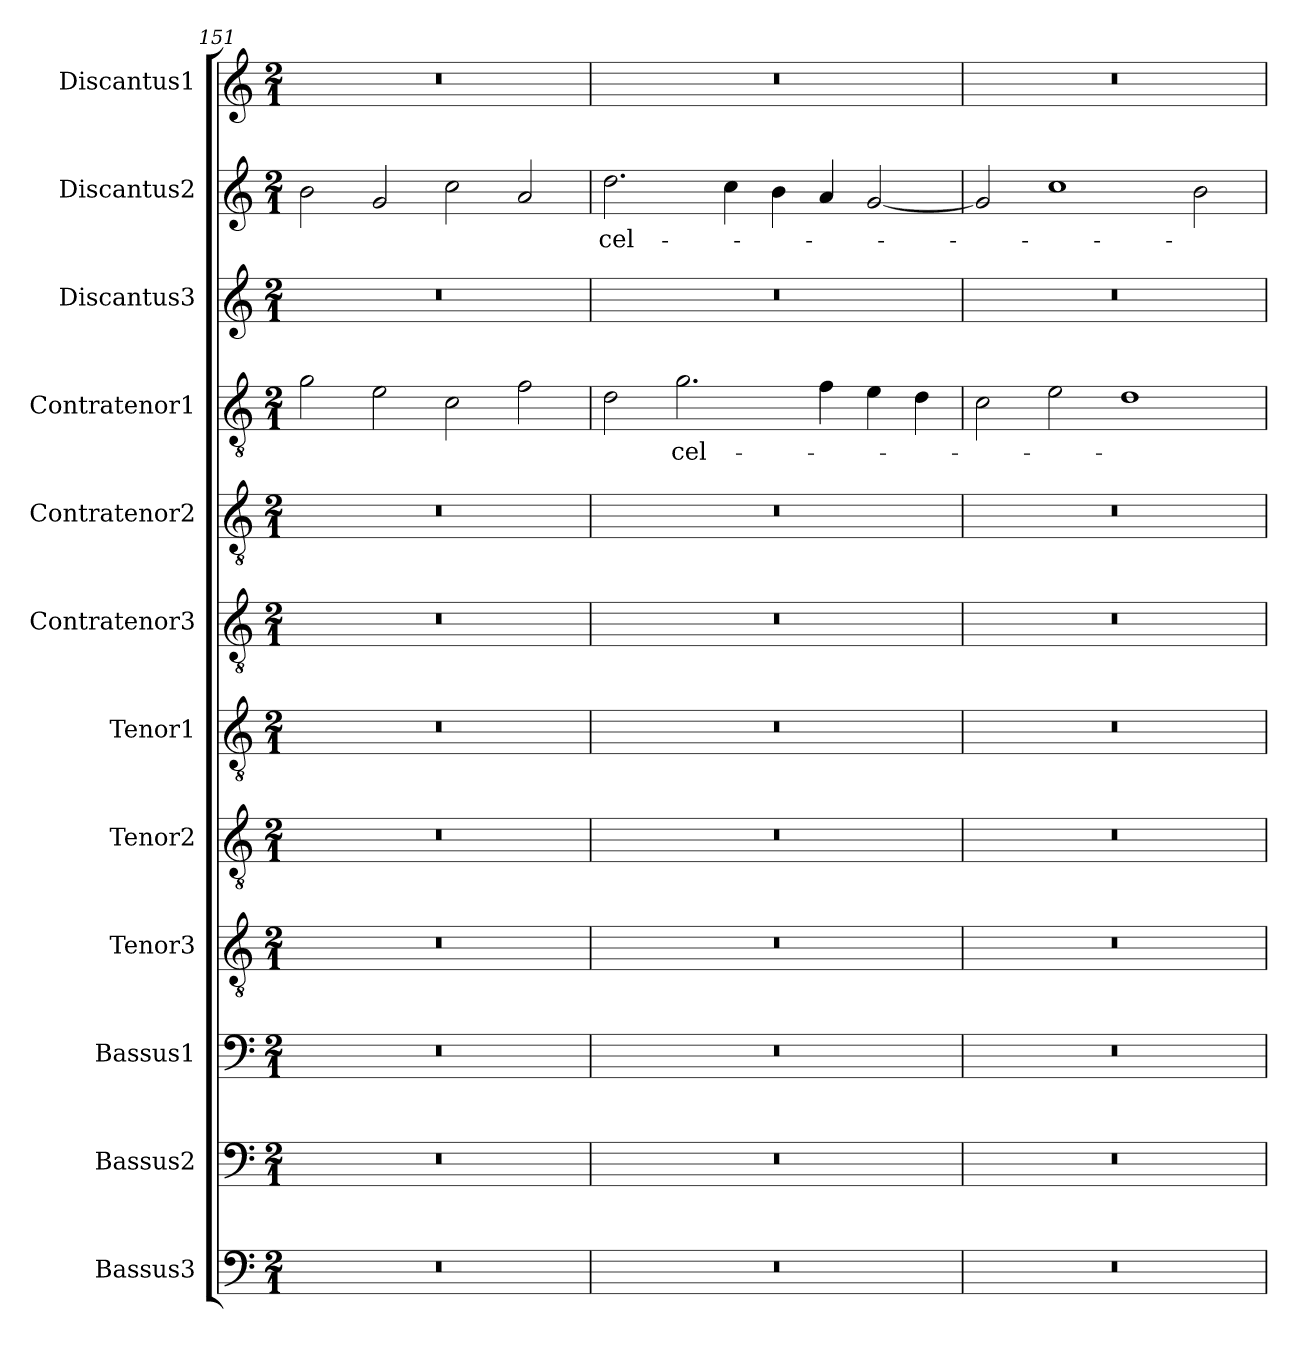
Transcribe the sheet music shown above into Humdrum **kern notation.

**kern	**kern	**kern	**kern	**kern	**kern	**kern	**kern	**kern	**text	**kern	**kern	**text	**kern
*part12	*part11	*part10	*part9	*part8	*part7	*part6	*part5	*part4	*part4	*part3	*part2	*part2	*part1
*staff12	*staff11	*staff10	*staff9	*staff8	*staff7	*staff6	*staff5	*staff4	*staff4	*staff3	*staff2	*staff2	*staff1
*I"Bassus3	*I"Bassus2	*I"Bassus1	*I"Tenor3	*I"Tenor2	*I"Tenor1	*I"Contratenor3	*I"Contratenor2	*I"Contratenor1	*	*I"Discantus3	*I"Discantus2	*	*I"Discantus1
*I'B3	*I'B2	*I'B1	*I'T3	*I'T2	*I'T1	*I'Ct3	*I'Ct2	*I'Ct1	*	*I'D3	*I'D2	*	*I'D1
*clefF4	*clefF4	*clefF4	*clefGv2	*clefGv2	*clefGv2	*clefGv2	*clefGv2	*clefGv2	*	*clefG2	*clefG2	*	*clefG2
*k[]	*k[]	*k[]	*k[]	*k[]	*k[]	*k[]	*k[]	*k[]	*	*k[]	*k[]	*	*k[]
*M2/1	*M2/1	*M2/1	*M2/1	*M2/1	*M2/1	*M2/1	*M2/1	*M2/1	*	*M2/1	*M2/1	*	*M2/1
=151	=151	=151	=151	=151	=151	=151	=151	=151	=151	=151	=151	=151	=151
0r	0r	0r	0r	0r	0r	0r	0r	2g\	.	0r	2b\	.	0r
.	.	.	.	.	.	.	.	2e\	.	.	2g/	.	.
.	.	.	.	.	.	.	.	2c\	.	.	2cc\	.	.
.	.	.	.	.	.	.	.	2f\	.	.	2a/	.	.
=152	=152	=152	=152	=152	=152	=152	=152	=152	=152	=152	=152	=152	=152
0r	0r	0r	0r	0r	0r	0r	0r	2d\	.	0r	2.dd\	-cel-	0r
.	.	.	.	.	.	.	.	2.g\	-cel-	.	.	.	.
.	.	.	.	.	.	.	.	.	.	.	4cc\	.	.
.	.	.	.	.	.	.	.	.	.	.	4b\	.	.
.	.	.	.	.	.	.	.	4f\	.	.	4a/	.	.
.	.	.	.	.	.	.	.	4e\	.	.	[2g/	.	.
.	.	.	.	.	.	.	.	4d\	.	.	.	.	.
=153	=153	=153	=153	=153	=153	=153	=153	=153	=153	=153	=153	=153	=153
0r	0r	0r	0r	0r	0r	0r	0r	2c\	.	0r	2g/]	.	0r
.	.	.	.	.	.	.	.	2e\	.	.	1cc\	.	.
.	.	.	.	.	.	.	.	1d\	.	.	.	.	.
.	.	.	.	.	.	.	.	.	.	.	2b\	.	.
=	=	=	=	=	=	=	=	=	=	=	=	=	=
*-	*-	*-	*-	*-	*-	*-	*-	*-	*-	*-	*-	*-	*-
